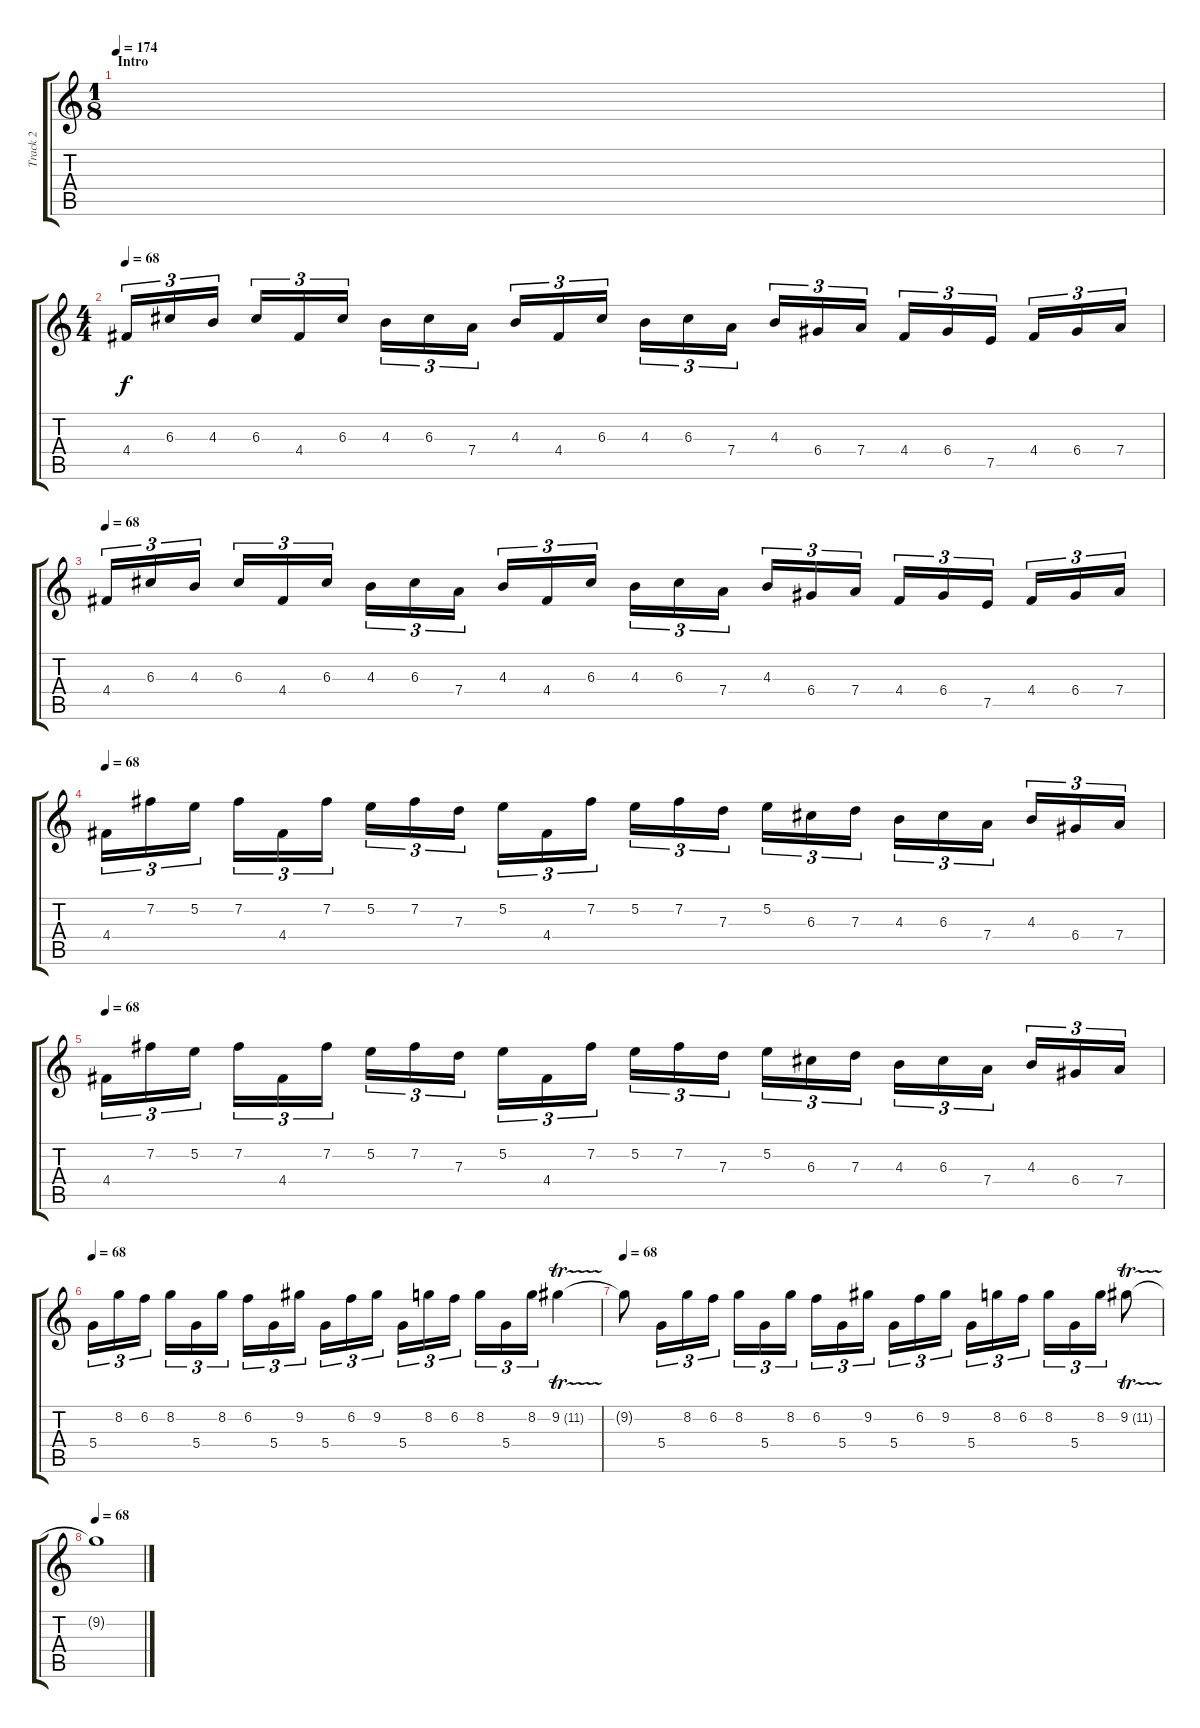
\track ("Track 2" "Track 2") {instrument overdrivenguitar}
\staff {score tabs}
\tuning (E4 B3 G3 D3 A2 E2) {hide}
\ts (1 8)
\section ("" "Intro")
\tempo 174
\tempo 68
\tempo 174
\clef g2
\ks c
|
\ts (4 4)
\tempo 68
4.4.16{tu (3 2)} 6.3.16{tu (3 2)} 4.3.16{tu (3 2)} 6.3.16{tu (3 2)} 4.4.16{tu (3 2)} 6.3.16{tu (3 2)} 4.3.16{tu (3 2)} 6.3.16{tu (3 2)} 7.4.16{tu (3 2)} 4.3.16{tu (3 2)} 4.4.16{tu (3 2)} 6.3.16{tu (3 2)} 4.3.16{tu (3 2)} 6.3.16{tu (3 2)} 7.4.16{tu (3 2)} 4.3.16{tu (3 2)} 6.4.16{tu (3 2)} 7.4.16{tu (3 2)} 4.4.16{tu (3 2)} 6.4.16{tu (3 2)} 7.5.16{tu (3 2)} 4.4.16{tu (3 2)} 6.4.16{tu (3 2)} 7.4.16{tu (3 2)} |
\tempo 68
4.4.16{tu (3 2)} 6.3.16{tu (3 2)} 4.3.16{tu (3 2)} 6.3.16{tu (3 2)} 4.4.16{tu (3 2)} 6.3.16{tu (3 2)} 4.3.16{tu (3 2)} 6.3.16{tu (3 2)} 7.4.16{tu (3 2)} 4.3.16{tu (3 2)} 4.4.16{tu (3 2)} 6.3.16{tu (3 2)} 4.3.16{tu (3 2)} 6.3.16{tu (3 2)} 7.4.16{tu (3 2)} 4.3.16{tu (3 2)} 6.4.16{tu (3 2)} 7.4.16{tu (3 2)} 4.4.16{tu (3 2)} 6.4.16{tu (3 2)} 7.5.16{tu (3 2)} 4.4.16{tu (3 2)} 6.4.16{tu (3 2)} 7.4.16{tu (3 2)} |
\tempo 68
4.4.16{tu (3 2)} 7.2.16{tu (3 2)} 5.2.16{tu (3 2)} 7.2.16{tu (3 2)} 4.4.16{tu (3 2)} 7.2.16{tu (3 2)} 5.2.16{tu (3 2)} 7.2.16{tu (3 2)} 7.3.16{tu (3 2)} 5.2.16{tu (3 2)} 4.4.16{tu (3 2)} 7.2.16{tu (3 2)} 5.2.16{tu (3 2)} 7.2.16{tu (3 2)} 7.3.16{tu (3 2)} 5.2.16{tu (3 2)} 6.3.16{tu (3 2)} 7.3.16{tu (3 2)} 4.3.16{tu (3 2)} 6.3.16{tu (3 2)} 7.4.16{tu (3 2)} 4.3.16{tu (3 2)} 6.4.16{tu (3 2)} 7.4.16{tu (3 2)} |
\tempo 68
4.4.16{tu (3 2)} 7.2.16{tu (3 2)} 5.2.16{tu (3 2)} 7.2.16{tu (3 2)} 4.4.16{tu (3 2)} 7.2.16{tu (3 2)} 5.2.16{tu (3 2)} 7.2.16{tu (3 2)} 7.3.16{tu (3 2)} 5.2.16{tu (3 2)} 4.4.16{tu (3 2)} 7.2.16{tu (3 2)} 5.2.16{tu (3 2)} 7.2.16{tu (3 2)} 7.3.16{tu (3 2)} 5.2.16{tu (3 2)} 6.3.16{tu (3 2)} 7.3.16{tu (3 2)} 4.3.16{tu (3 2)} 6.3.16{tu (3 2)} 7.4.16{tu (3 2)} 4.3.16{tu (3 2)} 6.4.16{tu (3 2)} 7.4.16{tu (3 2)} |
\tempo 68
5.4.16{tu (3 2)} 8.2.16{tu (3 2)} 6.2.16{tu (3 2)} 8.2.16{tu (3 2)} 5.4.16{tu (3 2)} 8.2.16{tu (3 2)} 6.2.16{tu (3 2)} 5.4.16{tu (3 2)} 9.2.16{tu (3 2)} 5.4.16{tu (3 2)} 6.2.16{tu (3 2)} 9.2.16{tu (3 2)} 5.4.16{tu (3 2)} 8.2.16{tu (3 2)} 6.2.16{tu (3 2)} 8.2.16{tu (3 2)} 5.4.16{tu (3 2)} 8.2.16{tu (3 2)} 9.2{tr (11 32)}.4 |
\tempo 68
9.2{t}.8 5.4.16{tu (3 2)} 8.2.16{tu (3 2)} 6.2.16{tu (3 2)} 8.2.16{tu (3 2)} 5.4.16{tu (3 2)} 8.2.16{tu (3 2)} 6.2.16{tu (3 2)} 5.4.16{tu (3 2)} 9.2.16{tu (3 2)} 5.4.16{tu (3 2)} 6.2.16{tu (3 2)} 9.2.16{tu (3 2)} 5.4.16{tu (3 2)} 8.2.16{tu (3 2)} 6.2.16{tu (3 2)} 8.2.16{tu (3 2)} 5.4.16{tu (3 2)} 8.2.16{tu (3 2)} 9.2{tr (11 64)}.8 |
\tempo 68
9.2{t}.1
